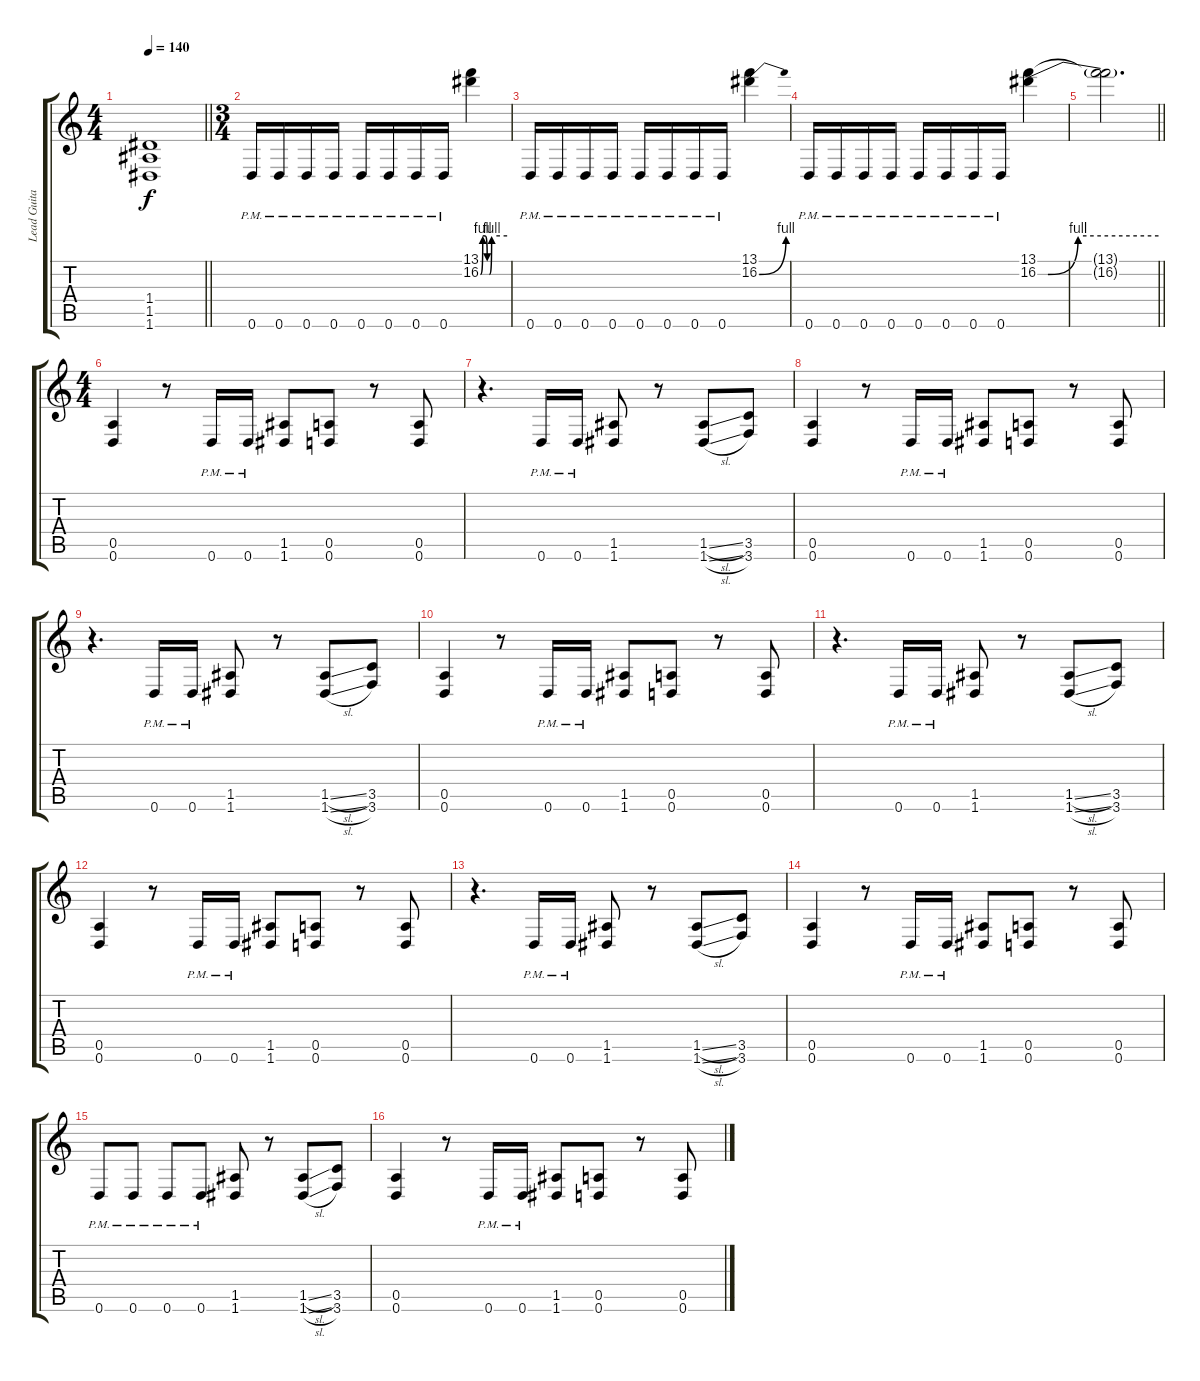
\track ("Lead Guitar 2" "Lead Guita") {instrument distortionguitar}
\staff {score tabs}
\tuning (E4 B3 G3 D3 A2 D2) {hide}
\ts (4 4)
\tempo 140
\clef g2
\barLineRight lightlight
\ks c
(1.4 1.5 1.6).1{dy f} |
\ts (3 4)
0.6{pm}.16 0.6{pm}.16 0.6{pm}.16 0.6{pm}.16 0.6{pm}.16 0.6{pm}.16 0.6{pm}.16 0.6{pm}.16 (13.1 16.2{be (custom 0 0 5 4 10 4 15 0 20 0 25 4 60 4)}).4 |
0.6{pm}.16 0.6{pm}.16 0.6{pm}.16 0.6{pm}.16 0.6{pm}.16 0.6{pm}.16 0.6{pm}.16 0.6{pm}.16 (13.1 16.2{be (bend 0 0 60 4)}).4 |
0.6{pm}.16 0.6{pm}.16 0.6{pm}.16 0.6{pm}.16 0.6{pm}.16 0.6{pm}.16 0.6{pm}.16 0.6{pm}.16 (13.1 16.2{be (custom 0 0 5 0 20 4 60 4)}).4 |
\barLineRight lightlight
(13.1{t} 16.2{t}).2{d} |
\ts (4 4)
(0.5 0.6).4 r.8 0.6{pm}.16 0.6{pm}.16 (1.5 1.6).8 (0.5 0.6).8 r.8 (0.5 0.6).8 |
r.4{d} 0.6{pm}.16 0.6{pm}.16 (1.5 1.6).8 r.8 (1.5{sl} 1.6{sl}).8 (3.5 3.6).8 |
(0.5 0.6).4 r.8 0.6{pm}.16 0.6{pm}.16 (1.5 1.6).8 (0.5 0.6).8 r.8 (0.5 0.6).8 |
r.4{d} 0.6{pm}.16 0.6{pm}.16 (1.5 1.6).8 r.8 (1.5{sl} 1.6{sl}).8 (3.5 3.6).8 |
(0.5 0.6).4 r.8 0.6{pm}.16 0.6{pm}.16 (1.5 1.6).8 (0.5 0.6).8 r.8 (0.5 0.6).8 |
r.4{d} 0.6{pm}.16 0.6{pm}.16 (1.5 1.6).8 r.8 (1.5{sl} 1.6{sl}).8 (3.5 3.6).8 |
(0.5 0.6).4 r.8 0.6{pm}.16 0.6{pm}.16 (1.5 1.6).8 (0.5 0.6).8 r.8 (0.5 0.6).8 |
r.4{d} 0.6{pm}.16 0.6{pm}.16 (1.5 1.6).8 r.8 (1.5{sl} 1.6{sl}).8 (3.5 3.6).8 |
(0.5 0.6).4 r.8 0.6{pm}.16 0.6{pm}.16 (1.5 1.6).8 (0.5 0.6).8 r.8 (0.5 0.6).8 |
0.6{pm}.8 0.6{pm}.8 0.6{pm}.8 0.6{pm}.8 (1.5 1.6).8 r.8 (1.5{sl} 1.6{sl}).8 (3.5 3.6).8 |
(0.5 0.6).4 r.8 0.6{pm}.16 0.6{pm}.16 (1.5 1.6).8 (0.5 0.6).8 r.8 (0.5 0.6).8
